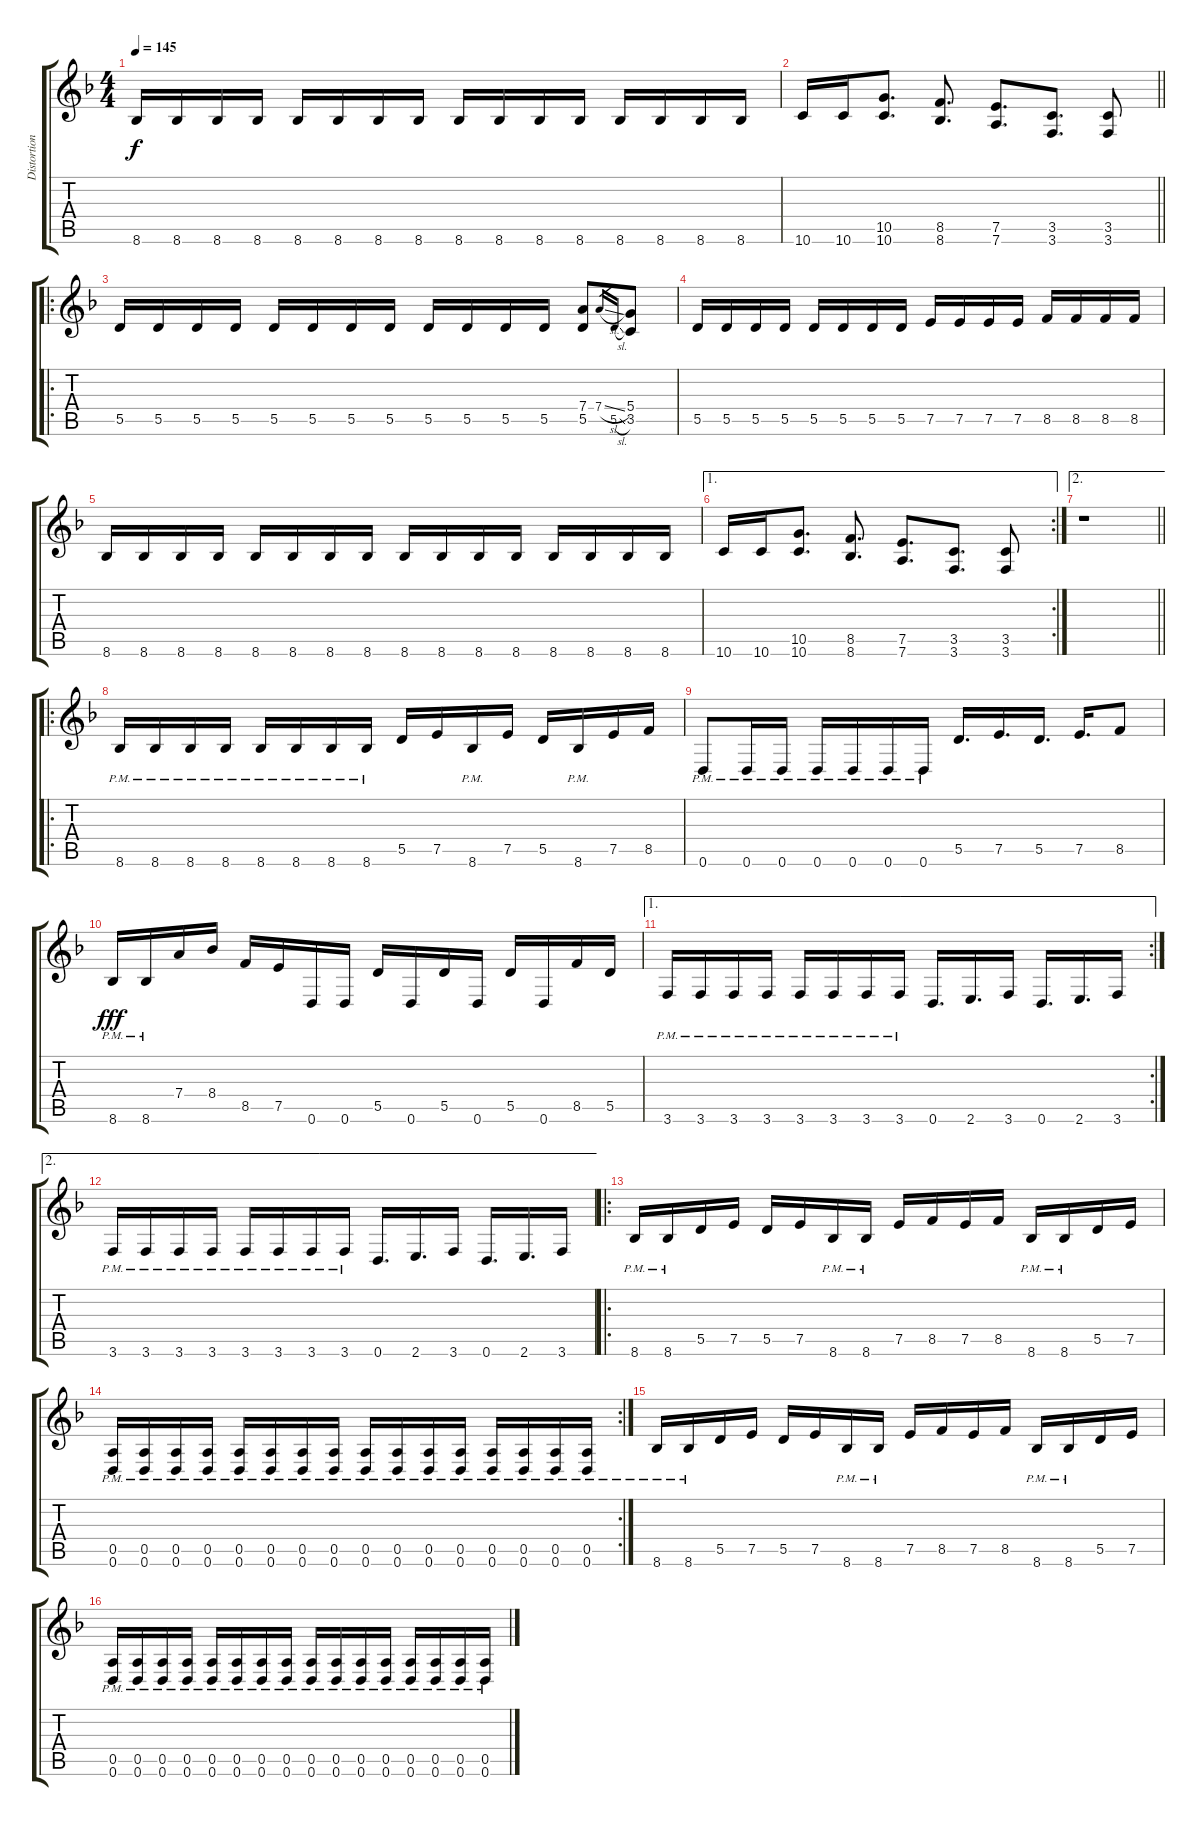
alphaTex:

\track ("Distortion Guitar" "Distortion") {instrument overdrivenguitar}
\staff {score tabs}
\tuning (E4 B3 G3 D3 A2 D2) {hide}
\ts (4 4)
\tempo 145
\clef g2
\ks f
8.6.16{dy f} 8.6.16 8.6.16 8.6.16 8.6.16 8.6.16 8.6.16 8.6.16 8.6.16 8.6.16 8.6.16 8.6.16 8.6.16 8.6.16 8.6.16 8.6.16 |
\barLineRight lightlight
10.6.16 10.6.16 (10.5 10.6).8{d} (8.5 8.6).8{d} (7.5 7.6).8{d} (3.5 3.6).8{d} (3.5 3.6).8 |
\ro
5.5.16 5.5.16 5.5.16 5.5.16 5.5.16 5.5.16 5.5.16 5.5.16 5.5.16 5.5.16 5.5.16 5.5.16 (7.4 5.5).8 7.4{sl}.16{gr} 5.5{sl}.16{gr} (5.4 3.5).8 |
5.5.16 5.5.16 5.5.16 5.5.16 5.5.16 5.5.16 5.5.16 5.5.16 7.5.16 7.5.16 7.5.16 7.5.16 8.5.16 8.5.16 8.5.16 8.5.16 |
8.6.16 8.6.16 8.6.16 8.6.16 8.6.16 8.6.16 8.6.16 8.6.16 8.6.16 8.6.16 8.6.16 8.6.16 8.6.16 8.6.16 8.6.16 8.6.16 |
\ae 1
\rc 2
10.6.16 10.6.16 (10.5 10.6).8{d} (8.5 8.6).8{d} (7.5 7.6).8{d} (3.5 3.6).8{d} (3.5 3.6).8 |
\ae 2
\barLineRight lightlight
r.1 |
\ro
8.6{pm}.16 8.6{pm}.16 8.6{pm}.16 8.6{pm}.16 8.6{pm}.16 8.6{pm}.16 8.6{pm}.16 8.6{pm}.16 5.5.16 7.5.16 8.6{pm}.16 7.5.16 5.5.16 8.6{pm}.16 7.5.16 8.5.16 |
0.6{pm}.8 0.6{pm}.16 0.6{pm}.16 0.6{pm}.16 0.6{pm}.16 0.6{pm}.16 0.6{pm}.16 5.5.16{d} 7.5.16{d} 5.5.16{d} 7.5.16{d} 8.5.8 |
8.6{pm}.16{dy fff} 8.6{pm}.16 7.4.16 8.4.16 8.5.16 7.5.16 0.6.16 0.6.16 5.5.16 0.6.16 5.5.16 0.6.16 5.5.16 0.6.16 8.5.16 5.5.16 |
\ae 1
\rc 2
3.6{pm}.16 3.6{pm}.16 3.6{pm}.16 3.6{pm}.16 3.6{pm}.16 3.6{pm}.16 3.6{pm}.16 3.6{pm}.16 0.6.16{d} 2.6.16{d} 3.6.16 0.6.16{d} 2.6.16{d} 3.6.16 |
\ae 2
3.6{pm}.16 3.6{pm}.16 3.6{pm}.16 3.6{pm}.16 3.6{pm}.16 3.6{pm}.16 3.6{pm}.16 3.6{pm}.16 0.6.16{d} 2.6.16{d} 3.6.16 0.6.16{d} 2.6.16{d} 3.6.16 |
\ro
8.6{pm}.16 8.6{pm}.16 5.5.16 7.5.16 5.5.16 7.5.16 8.6{pm}.16 8.6{pm}.16 7.5.16 8.5.16 7.5.16 8.5.16 8.6{pm}.16 8.6{pm}.16 5.5.16 7.5.16 |
\rc 2
(0.5{pm} 0.6{pm}).16 (0.5{pm} 0.6{pm}).16 (0.5{pm} 0.6{pm}).16 (0.5{pm} 0.6{pm}).16 (0.5{pm} 0.6{pm}).16 (0.5{pm} 0.6{pm}).16 (0.5{pm} 0.6{pm}).16 (0.5{pm} 0.6{pm}).16 (0.5{pm} 0.6{pm}).16 (0.5{pm} 0.6{pm}).16 (0.5{pm} 0.6{pm}).16 (0.5{pm} 0.6{pm}).16 (0.5{pm} 0.6{pm}).16 (0.5{pm} 0.6{pm}).16 (0.5{pm} 0.6{pm}).16 (0.5{pm} 0.6{pm}).16 |
8.6{pm}.16 8.6{pm}.16 5.5.16 7.5.16 5.5.16 7.5.16 8.6{pm}.16 8.6{pm}.16 7.5.16 8.5.16 7.5.16 8.5.16 8.6{pm}.16 8.6{pm}.16 5.5.16 7.5.16 |
(0.5{pm} 0.6{pm}).16 (0.5{pm} 0.6{pm}).16 (0.5{pm} 0.6{pm}).16 (0.5{pm} 0.6{pm}).16 (0.5{pm} 0.6{pm}).16 (0.5{pm} 0.6{pm}).16 (0.5{pm} 0.6{pm}).16 (0.5{pm} 0.6{pm}).16 (0.5{pm} 0.6{pm}).16 (0.5{pm} 0.6{pm}).16 (0.5{pm} 0.6{pm}).16 (0.5{pm} 0.6{pm}).16 (0.5{pm} 0.6{pm}).16 (0.5{pm} 0.6{pm}).16 (0.5{pm} 0.6{pm}).16 (0.5{pm} 0.6{pm}).16
